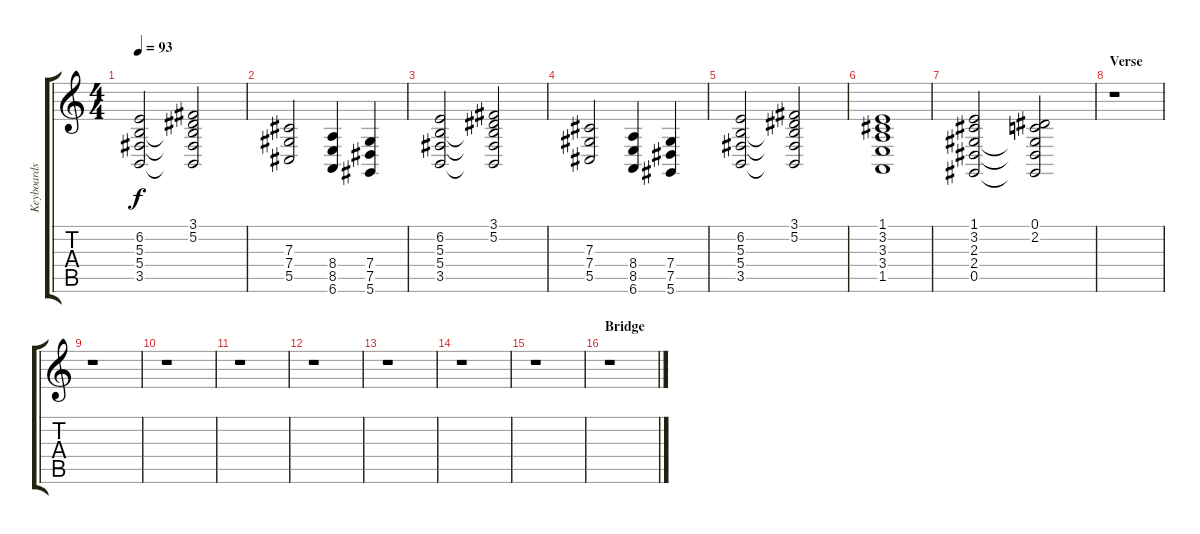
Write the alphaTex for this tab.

\track ("Keyboards II" "Keyboards ") {instrument choiraahs}
\staff {score tabs}
\tuning (Eb4 Bb3 Gb3 Db3 Ab2 Eb2) {hide}
\ts (4 4)
\tempo 93
\clef g2
\ks c
(6.2 5.3 5.4 3.5).2{dy f} (3.1 5.2 5.3{t} 5.4{t} 3.5{t}).2 |
(7.3 7.4 5.5).2 (8.4 8.5 6.6).4 (7.4 7.5 5.6).4 |
(6.2 5.3 5.4 3.5).2 (3.1 5.2 5.3{t} 5.4{t} 3.5{t}).2 |
(7.3 7.4 5.5).2 (8.4 8.5 6.6).4 (7.4 7.5 5.6).4 |
(6.2 5.3 5.4 3.5).2 (3.1 5.2 5.3{t} 5.4{t} 3.5{t}).2 |
(1.1 3.2 3.3 3.4 1.5).1 |
(1.1 3.2 2.3 2.4 0.5).2 (0.1 2.2 2.3{t} 2.4{t} 0.5{t}).2 |
\section ("" "Verse")
r.1 |
r.1 |
r.1 |
r.1 |
r.1 |
r.1 |
r.1 |
r.1 |
\section ("" "Bridge")
r.1
